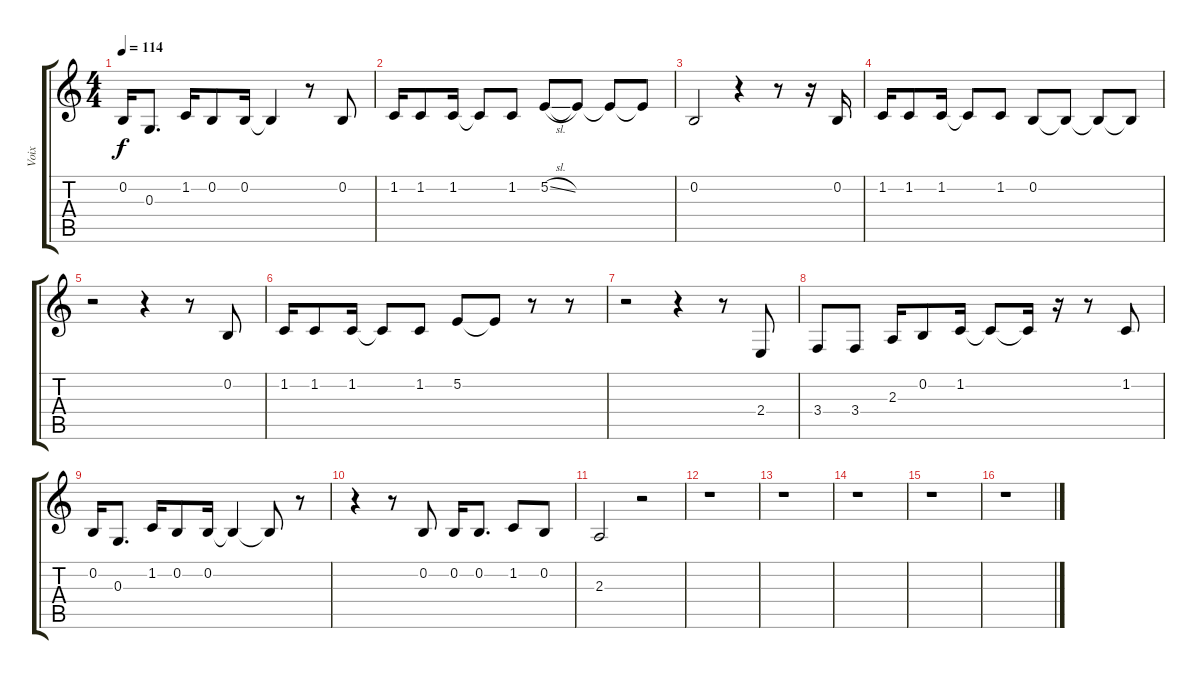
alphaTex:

\track ("Voix" "Voix") {instrument lead6voice}
\staff {score tabs}
\tuning (E4 B3 G3 D3 A2 E2) {hide}
\ts (4 4)
\tempo 114
\clef g2
\ks c
0.2.16{dy f} 0.3.8{d} 1.2.16 0.2.8 0.2.16 0.2{t}.4 r.8 0.2.8 |
1.2.16 1.2.8 1.2.16 1.2{t}.8 1.2.8 5.2{sl}.8 5.2{t}.8 5.2{t}.8 5.2{t}.8 |
0.2.2 r.4 r.8 r.16 0.2.16 |
1.2.16 1.2.8 1.2.16 1.2{t}.8 1.2.8 0.2.8 0.2{t}.8 0.2{t}.8 0.2{t}.8 |
r.2 r.4 r.8 0.2.8 |
1.2.16 1.2.8 1.2.16 1.2{t}.8 1.2.8 5.2.8 5.2{t}.8 r.8 r.8 |
r.2 r.4 r.8 2.4.8 |
3.4.8 3.4.8 2.3.16 0.2.8 1.2.16 1.2{t}.8 1.2{t}.16 r.16 r.8 1.2.8 |
0.2.16 0.3.8{d} 1.2.16 0.2.8 0.2.16 0.2{t}.4 0.2{t}.8 r.8 |
r.4 r.8 0.2.8 0.2.16 0.2.8{d} 1.2.8 0.2.8 |
2.3.2 r.2 |
r.1 |
r.1 |
r.1 |
r.1 |
r.1
